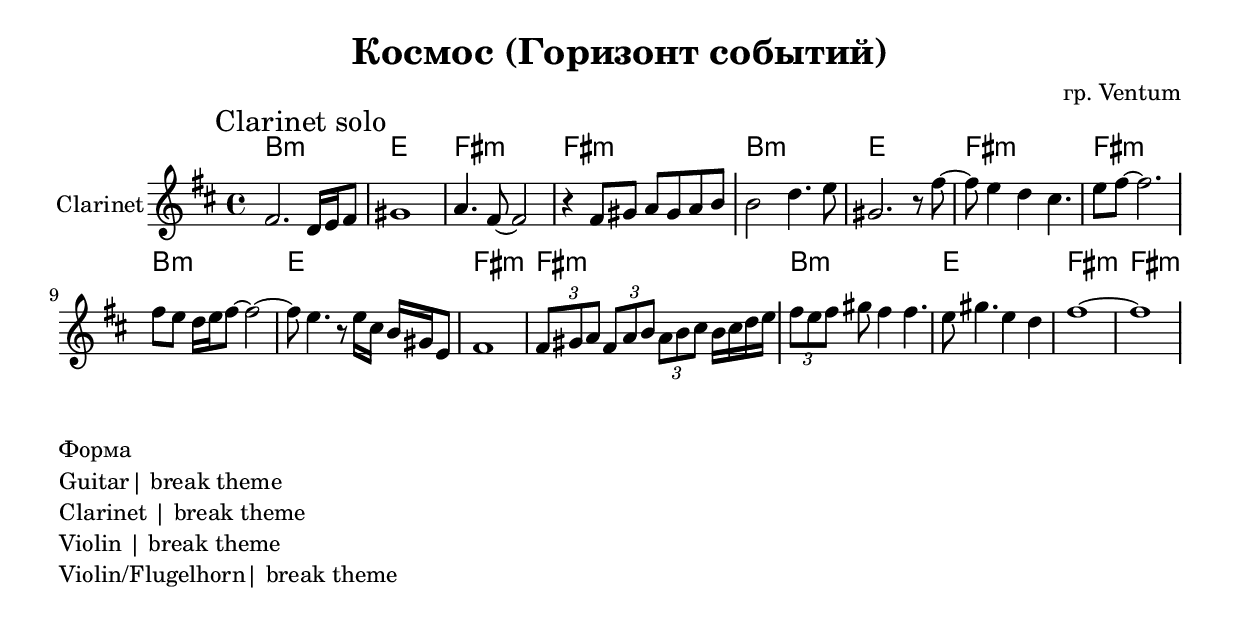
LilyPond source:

\version "2.18.2"

\header {
  title = "Космос (Горизонт событий)"
  composer = "гр. Ventum"
}

outKey = bes % c' 

longBar = #(define-music-function (parser location ) ( ) #{ \once \override Staff.BarLine.bar-extent = #'(-3 . 3) #})

HrmA = \chordmode{a1:m | d1 | e:m | e:m | }

phraseEnd = {\longBar }

PI = {
	\tag #'Harmony { \HrmA \HrmA \HrmA \HrmA    }
	\tag #'Clarinet {
		\mark "Clarinet solo" % t=01:25
		\relative c'{ e2. c16 d e8 | fis1 | g4. e8~e2 | r4 e8 fis g fis g a \phraseEnd } 
		\relative c''{ a2 c4. d8 | fis,2. r8 e'8~ | e8 d4 c b4. | d8 e8~e2. \phraseEnd} 
		\relative c''{ e8 d c16 d e8~e2~ | e8 d4. r8 d16 b a fis d8 | e1 | \tuplet 3/2 {e8 fis g} \tuplet 3/2 {e8 g a} \tuplet 3/2 {g8 a b} a16 b c d \phraseEnd}
		\relative c'' {\tuplet 3/2 {e8 d e} fis8 e4 e4. | d8 fis4. d4 c | e1~ | e1 \phraseEnd}
	}
}

Music = {
	\PI
}

<<
	\new ChordNames{\transpose \outKey c{
		\keepWithTag #'Harmony \Music
	}}
	\new Staff{ \transpose \outKey c'{
		\clef treble 
		\set Staff.instrumentName = "Clarinet"
		\compressFullBarRests
		\time 4/4
		\key a \minor

		\keepWithTag #'Clarinet \Music
		
	}}
>>


\markup{\column{
	\line{"Форма"}
	\line{"Guitar| break theme"}
	\line{"Clarinet | break theme"}
	\line{"Violin | break theme"}
	\line{"Violin/Flugelhorn| break theme"}
}}
